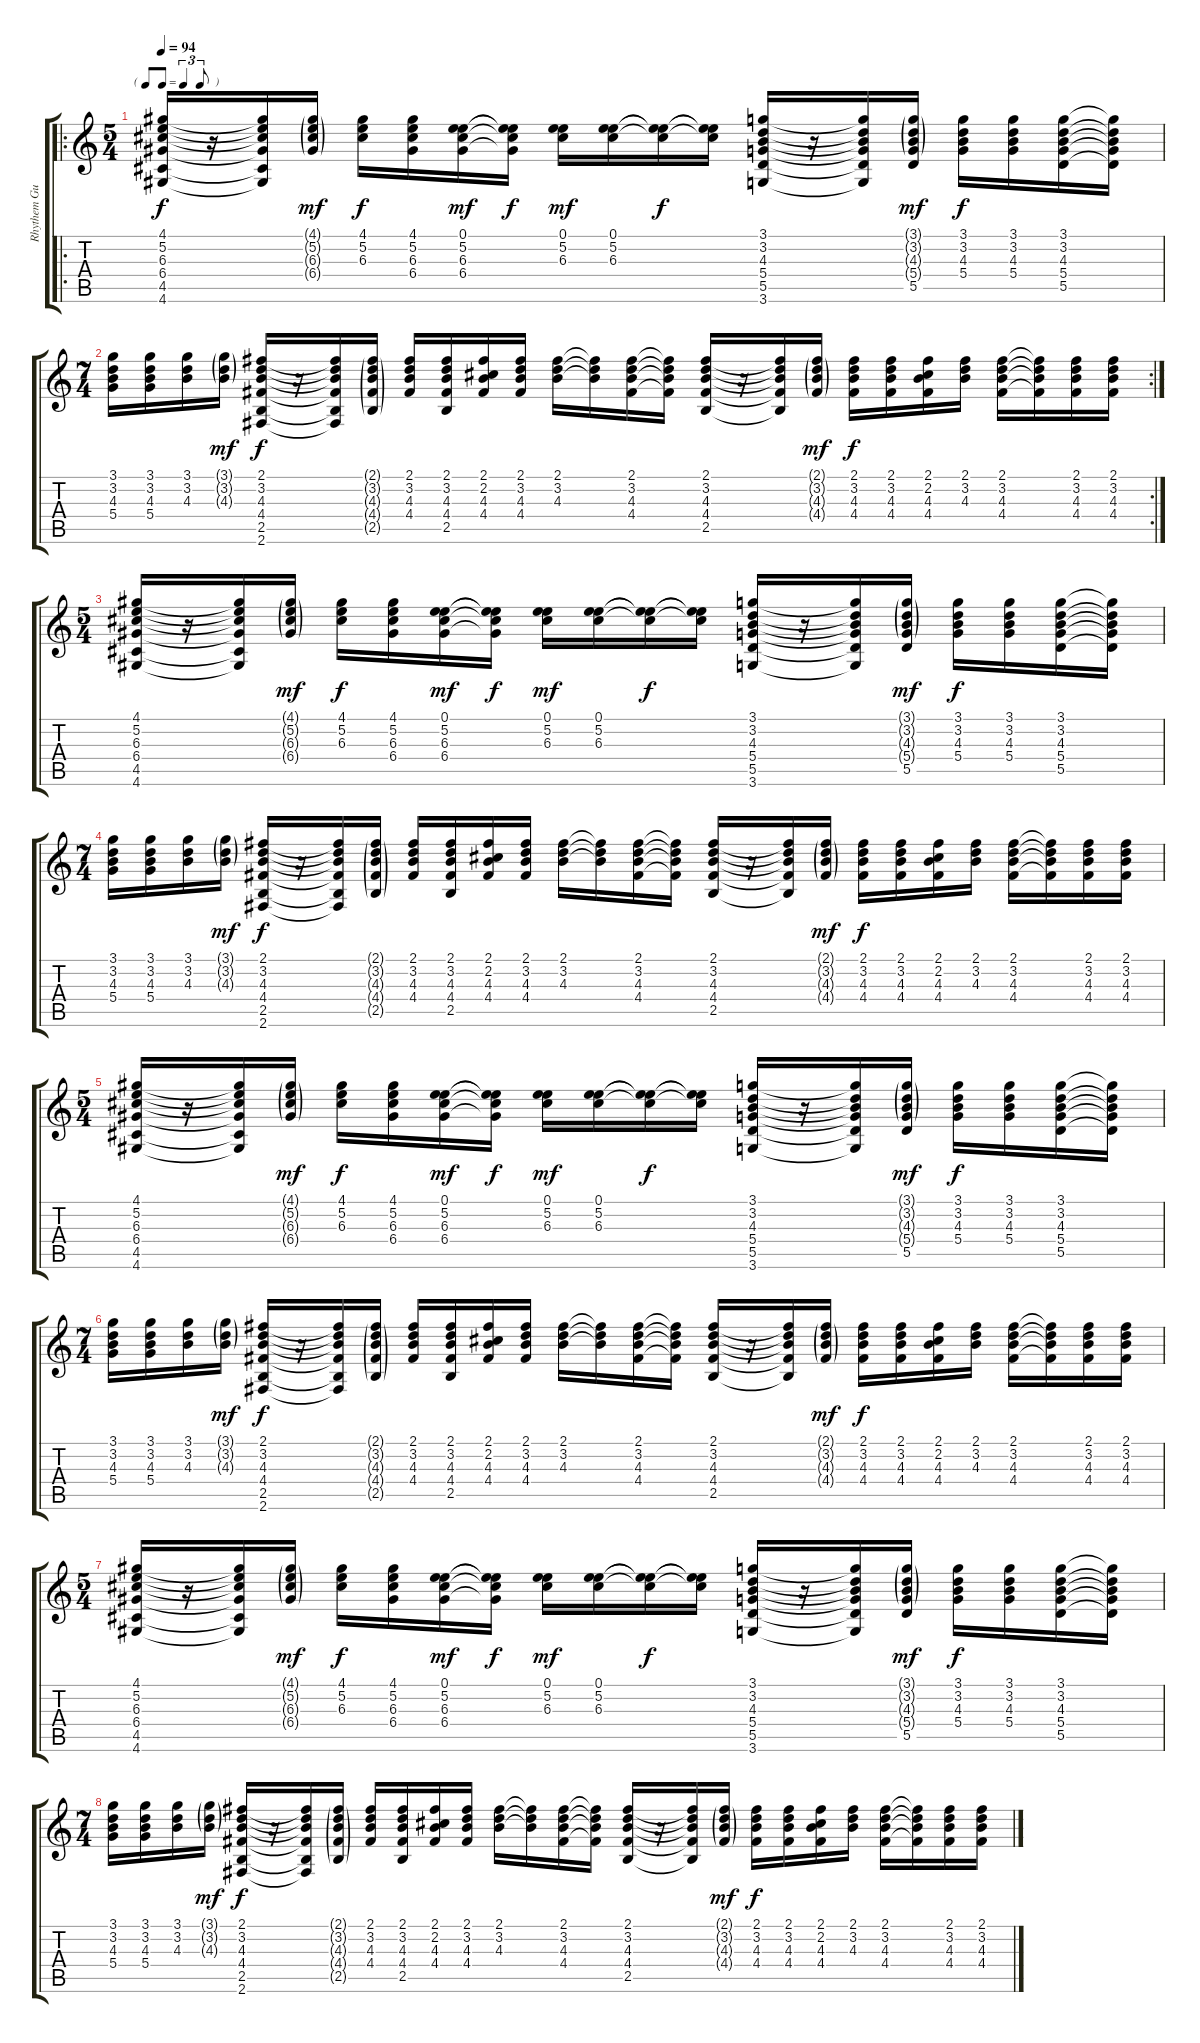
\track ("Rhythem Guitar" "Rhythem Gu") {instrument overdrivenguitar}
\staff {score tabs}
\tuning (E4 B3 G3 D3 A2 E2) {hide}
\ro
\ts (5 4)
\tf triplet8th
\tempo 94
\clef g2
\ks c
(4.1 5.2 6.3 6.4 4.5 4.6).16{dy f} r.16 (4.1{t} 5.2{t} 6.3{t} 6.4{t} 4.5{t} 4.6{t}).16 (4.1{g} 5.2{g} 6.3{g} 6.4{g}).16{dy mf} (4.1 5.2 6.3).16{dy f} (4.1 5.2 6.3 6.4).16 (0.1 5.2 6.3 6.4).16{dy mf} (0.1{t} 5.2{t} 6.3{t} 6.4{t}).16{dy f} (0.1 5.2 6.3).16{dy mf} (0.1 5.2 6.3).16 (0.1{t} 5.2{t} 6.3{t}).16{dy f} (0.1{t} 5.2{t} 6.3{t}).16 (3.1 3.2 4.3 5.4 5.5 3.6).16 r.16 (3.1{t} 3.2{t} 4.3{t} 5.4{t} 5.5{t} 3.6{t}).16 (3.1{g} 3.2{g} 4.3{g} 5.4{g} 5.5).16{dy mf} (3.1 3.2 4.3 5.4).16{dy f} (3.1 3.2 4.3 5.4).16 (3.1 3.2 4.3 5.4 5.5).16 (3.1{t} 3.2{t} 4.3{t} 5.4{t} 5.5{t}).16 |
\rc 2
\ts (7 4)
(3.1 3.2 4.3 5.4).16 (3.1 3.2 4.3 5.4).16 (3.1 3.2 4.3).16 (3.1{g} 3.2{g} 4.3{g}).16{dy mf} (2.1 3.2 4.3 4.4 2.5 2.6).16{dy f} r.16 (2.1{t} 3.2{t} 4.3{t} 4.4{t} 2.5{t} 2.6{t}).16 (2.1{g} 3.2{g} 4.3{g} 4.4{g} 2.5{g}).16 (2.1 3.2 4.3 4.4).16 (2.1 3.2 4.3 4.4 2.5).16 (2.1 2.2 4.3 4.4).16 (2.1 3.2 4.3 4.4).16 (2.1 3.2 4.3).16 (2.1{t} 3.2{t} 4.3{t}).16 (2.1 3.2 4.3 4.4).16 (2.1{t} 3.2{t} 4.3{t} 4.4{t}).16 (2.1 3.2 4.3 4.4 2.5).16 r.16 (2.1{t} 3.2{t} 4.3{t} 4.4{t} 2.5{t}).16 (2.1{g} 3.2{g} 4.3{g} 4.4{g}).16{dy mf} (2.1 3.2 4.3 4.4).16{dy f} (2.1 3.2 4.3 4.4).16 (2.1 2.2 4.3 4.4).16 (2.1 3.2 4.3).16 (2.1 3.2 4.3 4.4).16 (2.1{t} 3.2{t} 4.3{t} 4.4{t}).16 (2.1 3.2 4.3 4.4).16 (2.1 3.2 4.3 4.4).16 |
\ts (5 4)
(4.1 5.2 6.3 6.4 4.5 4.6).16 r.16 (4.1{t} 5.2{t} 6.3{t} 6.4{t} 4.5{t} 4.6{t}).16 (4.1{g} 5.2{g} 6.3{g} 6.4{g}).16{dy mf} (4.1 5.2 6.3).16{dy f} (4.1 5.2 6.3 6.4).16 (0.1 5.2 6.3 6.4).16{dy mf} (0.1{t} 5.2{t} 6.3{t} 6.4{t}).16{dy f} (0.1 5.2 6.3).16{dy mf} (0.1 5.2 6.3).16 (0.1{t} 5.2{t} 6.3{t}).16{dy f} (0.1{t} 5.2{t} 6.3{t}).16 (3.1 3.2 4.3 5.4 5.5 3.6).16 r.16 (3.1{t} 3.2{t} 4.3{t} 5.4{t} 5.5{t} 3.6{t}).16 (3.1{g} 3.2{g} 4.3{g} 5.4{g} 5.5).16{dy mf} (3.1 3.2 4.3 5.4).16{dy f} (3.1 3.2 4.3 5.4).16 (3.1 3.2 4.3 5.4 5.5).16 (3.1{t} 3.2{t} 4.3{t} 5.4{t} 5.5{t}).16 |
\ts (7 4)
(3.1 3.2 4.3 5.4).16 (3.1 3.2 4.3 5.4).16 (3.1 3.2 4.3).16 (3.1{g} 3.2{g} 4.3{g}).16{dy mf} (2.1 3.2 4.3 4.4 2.5 2.6).16{dy f} r.16 (2.1{t} 3.2{t} 4.3{t} 4.4{t} 2.5{t} 2.6{t}).16 (2.1{g} 3.2{g} 4.3{g} 4.4{g} 2.5{g}).16 (2.1 3.2 4.3 4.4).16 (2.1 3.2 4.3 4.4 2.5).16 (2.1 2.2 4.3 4.4).16 (2.1 3.2 4.3 4.4).16 (2.1 3.2 4.3).16 (2.1{t} 3.2{t} 4.3{t}).16 (2.1 3.2 4.3 4.4).16 (2.1{t} 3.2{t} 4.3{t} 4.4{t}).16 (2.1 3.2 4.3 4.4 2.5).16 r.16 (2.1{t} 3.2{t} 4.3{t} 4.4{t} 2.5{t}).16 (2.1{g} 3.2{g} 4.3{g} 4.4{g}).16{dy mf} (2.1 3.2 4.3 4.4).16{dy f} (2.1 3.2 4.3 4.4).16 (2.1 2.2 4.3 4.4).16 (2.1 3.2 4.3).16 (2.1 3.2 4.3 4.4).16 (2.1{t} 3.2{t} 4.3{t} 4.4{t}).16 (2.1 3.2 4.3 4.4).16 (2.1 3.2 4.3 4.4).16 |
\ts (5 4)
(4.1 5.2 6.3 6.4 4.5 4.6).16 r.16 (4.1{t} 5.2{t} 6.3{t} 6.4{t} 4.5{t} 4.6{t}).16 (4.1{g} 5.2{g} 6.3{g} 6.4{g}).16{dy mf} (4.1 5.2 6.3).16{dy f} (4.1 5.2 6.3 6.4).16 (0.1 5.2 6.3 6.4).16{dy mf} (0.1{t} 5.2{t} 6.3{t} 6.4{t}).16{dy f} (0.1 5.2 6.3).16{dy mf} (0.1 5.2 6.3).16 (0.1{t} 5.2{t} 6.3{t}).16{dy f} (0.1{t} 5.2{t} 6.3{t}).16 (3.1 3.2 4.3 5.4 5.5 3.6).16 r.16 (3.1{t} 3.2{t} 4.3{t} 5.4{t} 5.5{t} 3.6{t}).16 (3.1{g} 3.2{g} 4.3{g} 5.4{g} 5.5).16{dy mf} (3.1 3.2 4.3 5.4).16{dy f} (3.1 3.2 4.3 5.4).16 (3.1 3.2 4.3 5.4 5.5).16 (3.1{t} 3.2{t} 4.3{t} 5.4{t} 5.5{t}).16 |
\ts (7 4)
(3.1 3.2 4.3 5.4).16 (3.1 3.2 4.3 5.4).16 (3.1 3.2 4.3).16 (3.1{g} 3.2{g} 4.3{g}).16{dy mf} (2.1 3.2 4.3 4.4 2.5 2.6).16{dy f} r.16 (2.1{t} 3.2{t} 4.3{t} 4.4{t} 2.5{t} 2.6{t}).16 (2.1{g} 3.2{g} 4.3{g} 4.4{g} 2.5{g}).16 (2.1 3.2 4.3 4.4).16 (2.1 3.2 4.3 4.4 2.5).16 (2.1 2.2 4.3 4.4).16 (2.1 3.2 4.3 4.4).16 (2.1 3.2 4.3).16 (2.1{t} 3.2{t} 4.3{t}).16 (2.1 3.2 4.3 4.4).16 (2.1{t} 3.2{t} 4.3{t} 4.4{t}).16 (2.1 3.2 4.3 4.4 2.5).16 r.16 (2.1{t} 3.2{t} 4.3{t} 4.4{t} 2.5{t}).16 (2.1{g} 3.2{g} 4.3{g} 4.4{g}).16{dy mf} (2.1 3.2 4.3 4.4).16{dy f} (2.1 3.2 4.3 4.4).16 (2.1 2.2 4.3 4.4).16 (2.1 3.2 4.3).16 (2.1 3.2 4.3 4.4).16 (2.1{t} 3.2{t} 4.3{t} 4.4{t}).16 (2.1 3.2 4.3 4.4).16 (2.1 3.2 4.3 4.4).16 |
\ts (5 4)
(4.1 5.2 6.3 6.4 4.5 4.6).16 r.16 (4.1{t} 5.2{t} 6.3{t} 6.4{t} 4.5{t} 4.6{t}).16 (4.1{g} 5.2{g} 6.3{g} 6.4{g}).16{dy mf} (4.1 5.2 6.3).16{dy f} (4.1 5.2 6.3 6.4).16 (0.1 5.2 6.3 6.4).16{dy mf} (0.1{t} 5.2{t} 6.3{t} 6.4{t}).16{dy f} (0.1 5.2 6.3).16{dy mf} (0.1 5.2 6.3).16 (0.1{t} 5.2{t} 6.3{t}).16{dy f} (0.1{t} 5.2{t} 6.3{t}).16 (3.1 3.2 4.3 5.4 5.5 3.6).16 r.16 (3.1{t} 3.2{t} 4.3{t} 5.4{t} 5.5{t} 3.6{t}).16 (3.1{g} 3.2{g} 4.3{g} 5.4{g} 5.5).16{dy mf} (3.1 3.2 4.3 5.4).16{dy f} (3.1 3.2 4.3 5.4).16 (3.1 3.2 4.3 5.4 5.5).16 (3.1{t} 3.2{t} 4.3{t} 5.4{t} 5.5{t}).16 |
\ts (7 4)
(3.1 3.2 4.3 5.4).16 (3.1 3.2 4.3 5.4).16 (3.1 3.2 4.3).16 (3.1{g} 3.2{g} 4.3{g}).16{dy mf} (2.1 3.2 4.3 4.4 2.5 2.6).16{dy f} r.16 (2.1{t} 3.2{t} 4.3{t} 4.4{t} 2.5{t} 2.6{t}).16 (2.1{g} 3.2{g} 4.3{g} 4.4{g} 2.5{g}).16 (2.1 3.2 4.3 4.4).16 (2.1 3.2 4.3 4.4 2.5).16 (2.1 2.2 4.3 4.4).16 (2.1 3.2 4.3 4.4).16 (2.1 3.2 4.3).16 (2.1{t} 3.2{t} 4.3{t}).16 (2.1 3.2 4.3 4.4).16 (2.1{t} 3.2{t} 4.3{t} 4.4{t}).16 (2.1 3.2 4.3 4.4 2.5).16 r.16 (2.1{t} 3.2{t} 4.3{t} 4.4{t} 2.5{t}).16 (2.1{g} 3.2{g} 4.3{g} 4.4{g}).16{dy mf} (2.1 3.2 4.3 4.4).16{dy f} (2.1 3.2 4.3 4.4).16 (2.1 2.2 4.3 4.4).16 (2.1 3.2 4.3).16 (2.1 3.2 4.3 4.4).16 (2.1{t} 3.2{t} 4.3{t} 4.4{t}).16 (2.1 3.2 4.3 4.4).16 (2.1 3.2 4.3 4.4).16
